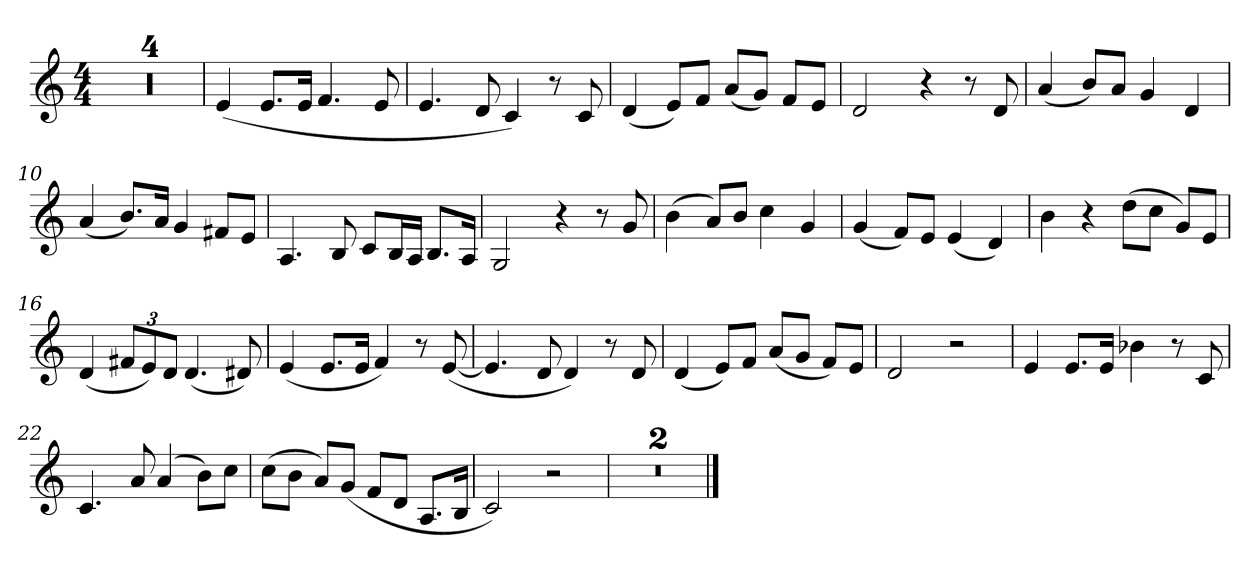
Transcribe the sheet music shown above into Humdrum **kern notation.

**kern
*part1
*staff1
*clefG2
*k[]
*M4/4
=
1r
=2
1r
=3
1r
=4
1r
=5
(4e
8.e/L
16e/Jk
4.f
8e
=6
4.e
8d
4c)
8r
8c
=7
(4d
8e/L)
8f/J
(8a/L
8g/J)
8f/L
8e/J
=8
2d
4r
8r
8d
=9
(4a
8b/L)
8a/J
4g
4d
=10
(4a
8.b/L)
16a/Jk
4g
8f#X/L
8e/J
=11
4.A
8B
8c/L
16B/L
16A/JJ
8.B/L
16A/Jk
=12
2G
4r
8r
8g
=13
(4b
8a/L)
8b/J
4cc
4g
=14
(4g
8f/L)
8e/J
(4e
4d)
=15
4b
4r
(8dd\L
8cc\J
8g/L)
8e/J
=16
(4d
12f#X/L
12e/)
12d/J
(4.d
8d#X)
=17
(4e
8.e/L
16e/Jk
4f)
8r
([8e
=18
4.e]
8d
4d)
8r
8d
=19
(4d
8e/L)
8f/J
(8a/L
8g/J
8f/L)
8e/J
=20
2d
2r
=21
4e
8.e/L
16e/Jk
4b-X
8r
8c
=22
4.c
8a
(4a
8b\L)
8cc\J
=23
(8cc\L
8b\J
8a/L)
(8g/J
8f/L
8d/J
8.A/L
16B/Jk
=24
2c)
2r
=25
1r
=26
1r
==
*-
